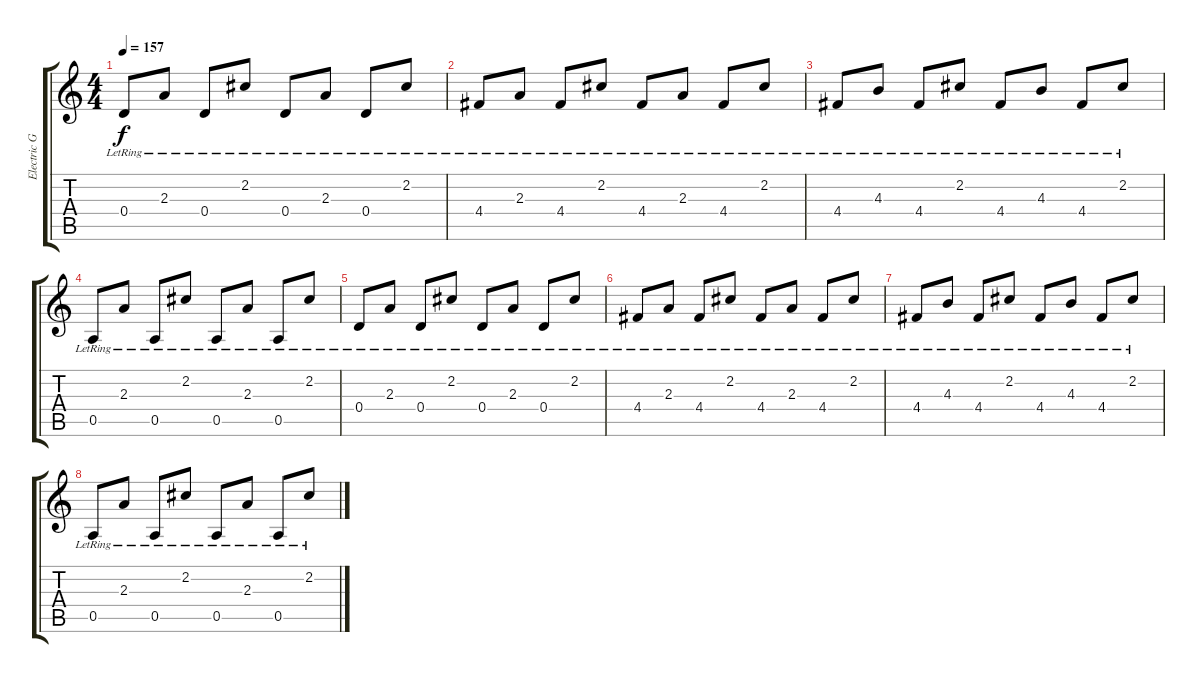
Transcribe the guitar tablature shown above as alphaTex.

\track ("Electric Guitar" "Electric G") {instrument electricguitarclean}
\staff {score tabs}
\tuning (E4 B3 G3 D3 A2 D2) {hide}
\ts (4 4)
\tempo 157
\clef g2
\ks c
0.4{lr}.8{dy f volume 5} 2.3{lr}.8 0.4{lr}.8 2.2{lr}.8 0.4{lr}.8 2.3{lr}.8 0.4{lr}.8 2.2{lr}.8 |
4.4{lr}.8 2.3{lr}.8 4.4{lr}.8 2.2{lr}.8 4.4{lr}.8 2.3{lr}.8 4.4{lr}.8 2.2{lr}.8 |
4.4{lr}.8 4.3{lr}.8 4.4{lr}.8 2.2{lr}.8 4.4{lr}.8 4.3{lr}.8 4.4{lr}.8 2.2{lr}.8 |
0.5{lr}.8 2.3{lr}.8 0.5{lr}.8 2.2{lr}.8 0.5{lr}.8 2.3{lr}.8 0.5{lr}.8 2.2{lr}.8 |
0.4{lr}.8{volume 0} 2.3{lr}.8 0.4{lr}.8 2.2{lr}.8 0.4{lr}.8 2.3{lr}.8 0.4{lr}.8 2.2{lr}.8 |
4.4{lr}.8 2.3{lr}.8 4.4{lr}.8 2.2{lr}.8 4.4{lr}.8 2.3{lr}.8 4.4{lr}.8 2.2{lr}.8 |
4.4{lr}.8 4.3{lr}.8 4.4{lr}.8 2.2{lr}.8 4.4{lr}.8 4.3{lr}.8 4.4{lr}.8 2.2{lr}.8 |
0.5{lr}.8 2.3{lr}.8 0.5{lr}.8 2.2{lr}.8 0.5{lr}.8 2.3{lr}.8 0.5{lr}.8 2.2{lr}.8
